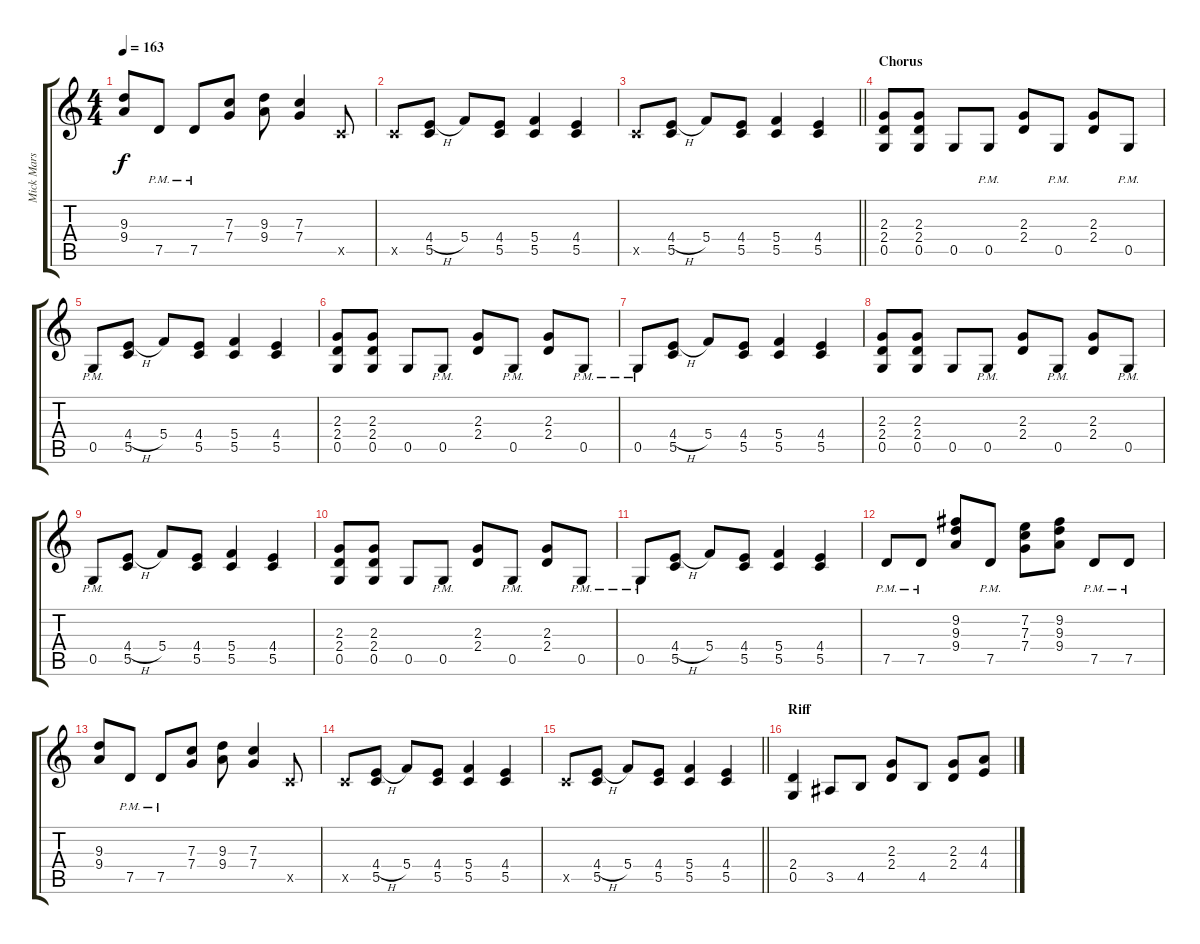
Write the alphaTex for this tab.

\track ("Mick Mars Solo" "Mick Mars ") {instrument distortionguitar}
\staff {score tabs}
\tuning (D4 A3 F3 C3 G2 D2) {hide}
\ts (4 4)
\tempo 163
\clef g2
\ks c
(9.3 9.4).8{dy f} 7.5{pm}.8 7.5{pm}.8 (7.3 7.4).8 (9.3 9.4).8 (7.3 7.4).4 5.5{x}.8 |
5.5{x}.8 (4.4{h} 5.5).8 5.4.8 (4.4 5.5).8 (5.4 5.5).4 (4.4 5.5).4 |
\barLineRight lightlight
5.5{x}.8 (4.4{h} 5.5).8 5.4.8 (4.4 5.5).8 (5.4 5.5).4 (4.4 5.5).4 |
\section ("" "Chorus")
(2.3 2.4 0.5).8 (2.3 2.4 0.5).8 0.5.8 0.5{pm}.8 (2.3 2.4).8 0.5{pm}.8 (2.3 2.4).8 0.5{pm}.8 |
0.5{pm}.8 (4.4{h} 5.5).8 5.4.8 (4.4 5.5).8 (5.4 5.5).4 (4.4 5.5).4 |
(2.3 2.4 0.5).8 (2.3 2.4 0.5).8 0.5.8 0.5{pm}.8 (2.3 2.4).8 0.5{pm}.8 (2.3 2.4).8 0.5{pm}.8 |
0.5{pm}.8 (4.4{h} 5.5).8 5.4.8 (4.4 5.5).8 (5.4 5.5).4 (4.4 5.5).4 |
(2.3 2.4 0.5).8 (2.3 2.4 0.5).8 0.5.8 0.5{pm}.8 (2.3 2.4).8 0.5{pm}.8 (2.3 2.4).8 0.5{pm}.8 |
0.5{pm}.8 (4.4{h} 5.5).8 5.4.8 (4.4 5.5).8 (5.4 5.5).4 (4.4 5.5).4 |
(2.3 2.4 0.5).8 (2.3 2.4 0.5).8 0.5.8 0.5{pm}.8 (2.3 2.4).8 0.5{pm}.8 (2.3 2.4).8 0.5{pm}.8 |
0.5{pm}.8 (4.4{h} 5.5).8 5.4.8 (4.4 5.5).8 (5.4 5.5).4 (4.4 5.5).4 |
7.5{pm}.8 7.5{pm}.8 (9.2 9.3 9.4).8 7.5{pm}.8 (7.2 7.3 7.4).8 (9.2 9.3 9.4).8 7.5{pm}.8 7.5{pm}.8 |
(9.3 9.4).8 7.5{pm}.8 7.5{pm}.8 (7.3 7.4).8 (9.3 9.4).8 (7.3 7.4).4 5.5{x}.8 |
5.5{x}.8 (4.4{h} 5.5).8 5.4.8 (4.4 5.5).8 (5.4 5.5).4 (4.4 5.5).4 |
\barLineRight lightlight
5.5{x}.8 (4.4{h} 5.5).8 5.4.8 (4.4 5.5).8 (5.4 5.5).4 (4.4 5.5).4 |
\section ("" "Riff")
(2.4 0.5).4 3.5.8 4.5.8 (2.3 2.4).8 4.5.8 (2.3 2.4).8 (4.3{sl} 4.4{sl}).8
